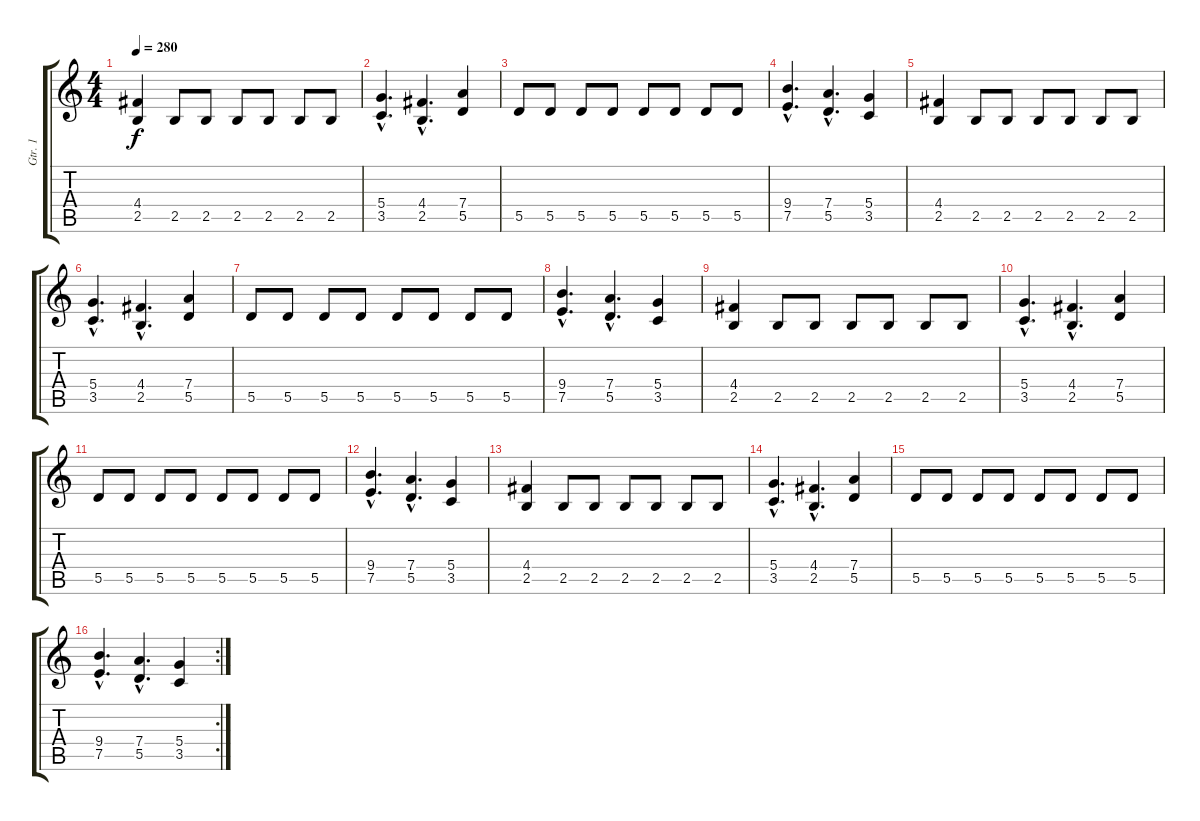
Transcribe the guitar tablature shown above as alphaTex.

\track ("Gtr. 1" "Gtr. 1") {instrument distortionguitar}
\staff {score tabs}
\tuning (E4 B3 G3 D3 A2 E2) {hide}
\ts (4 4)
\tempo 280
\clef g2
\ks c
(4.4 2.5).4{dy f} 2.5.8 2.5.8 2.5.8 2.5.8 2.5.8 2.5.8 |
(5.4{hac} 3.5{hac}).4{d} (4.4{hac} 2.5{hac}).4{d} (7.4 5.5).4 |
5.5.8 5.5.8 5.5.8 5.5.8 5.5.8 5.5.8 5.5.8 5.5.8 |
(9.4{hac} 7.5{hac}).4{d} (7.4{hac} 5.5{hac}).4{d} (5.4 3.5).4 |
(4.4 2.5).4 2.5.8 2.5.8 2.5.8 2.5.8 2.5.8 2.5.8 |
(5.4{hac} 3.5{hac}).4{d} (4.4{hac} 2.5{hac}).4{d} (7.4 5.5).4 |
5.5.8 5.5.8 5.5.8 5.5.8 5.5.8 5.5.8 5.5.8 5.5.8 |
(9.4{hac} 7.5{hac}).4{d} (7.4{hac} 5.5{hac}).4{d} (5.4 3.5).4 |
(4.4 2.5).4 2.5.8 2.5.8 2.5.8 2.5.8 2.5.8 2.5.8 |
(5.4{hac} 3.5{hac}).4{d} (4.4{hac} 2.5{hac}).4{d} (7.4 5.5).4 |
5.5.8 5.5.8 5.5.8 5.5.8 5.5.8 5.5.8 5.5.8 5.5.8 |
(9.4{hac} 7.5{hac}).4{d} (7.4{hac} 5.5{hac}).4{d} (5.4 3.5).4 |
(4.4 2.5).4 2.5.8 2.5.8 2.5.8 2.5.8 2.5.8 2.5.8 |
(5.4{hac} 3.5{hac}).4{d} (4.4{hac} 2.5{hac}).4{d} (7.4 5.5).4 |
5.5.8 5.5.8 5.5.8 5.5.8 5.5.8 5.5.8 5.5.8 5.5.8 |
\rc 2
(9.4{hac} 7.5{hac}).4{d} (7.4{hac} 5.5{hac}).4{d} (5.4 3.5).4
